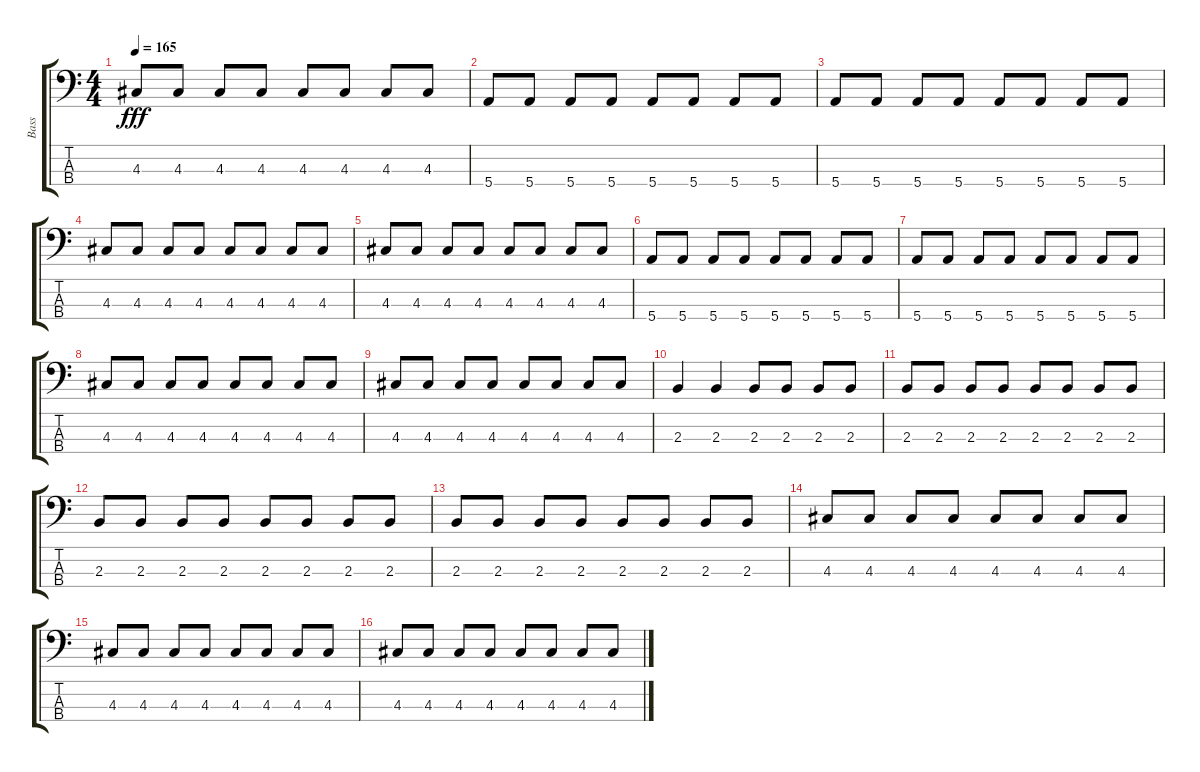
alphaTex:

\track ("Bass" "Bass") {instrument electricbassfinger}
\staff {score tabs}
\tuning (G2 D2 A1 E1) {hide}
\ts (4 4)
\tempo 165
\clef f4
\ks c
4.3.8{dy fff} 4.3.8 4.3.8 4.3.8 4.3.8 4.3.8 4.3.8 4.3.8 |
5.4.8 5.4.8 5.4.8 5.4.8 5.4.8 5.4.8 5.4.8 5.4.8 |
5.4.8 5.4.8 5.4.8 5.4.8 5.4.8 5.4.8 5.4.8 5.4.8 |
4.3.8 4.3.8 4.3.8 4.3.8 4.3.8 4.3.8 4.3.8 4.3.8 |
4.3.8 4.3.8 4.3.8 4.3.8 4.3.8 4.3.8 4.3.8 4.3.8 |
5.4.8 5.4.8 5.4.8 5.4.8 5.4.8 5.4.8 5.4.8 5.4.8 |
5.4.8 5.4.8 5.4.8 5.4.8 5.4.8 5.4.8 5.4.8 5.4.8 |
4.3.8 4.3.8 4.3.8 4.3.8 4.3.8 4.3.8 4.3.8 4.3.8 |
4.3.8 4.3.8 4.3.8 4.3.8 4.3.8 4.3.8 4.3.8 4.3.8 |
2.3.4 2.3.4 2.3.8 2.3.8 2.3.8 2.3.8 |
2.3.8 2.3.8 2.3.8 2.3.8 2.3.8 2.3.8 2.3.8 2.3.8 |
2.3.8 2.3.8 2.3.8 2.3.8 2.3.8 2.3.8 2.3.8 2.3.8 |
2.3.8 2.3.8 2.3.8 2.3.8 2.3.8 2.3.8 2.3.8 2.3.8 |
4.3.8 4.3.8 4.3.8 4.3.8 4.3.8 4.3.8 4.3.8 4.3.8 |
4.3.8 4.3.8 4.3.8 4.3.8 4.3.8 4.3.8 4.3.8 4.3.8 |
4.3.8 4.3.8 4.3.8 4.3.8 4.3.8 4.3.8 4.3.8 4.3.8
